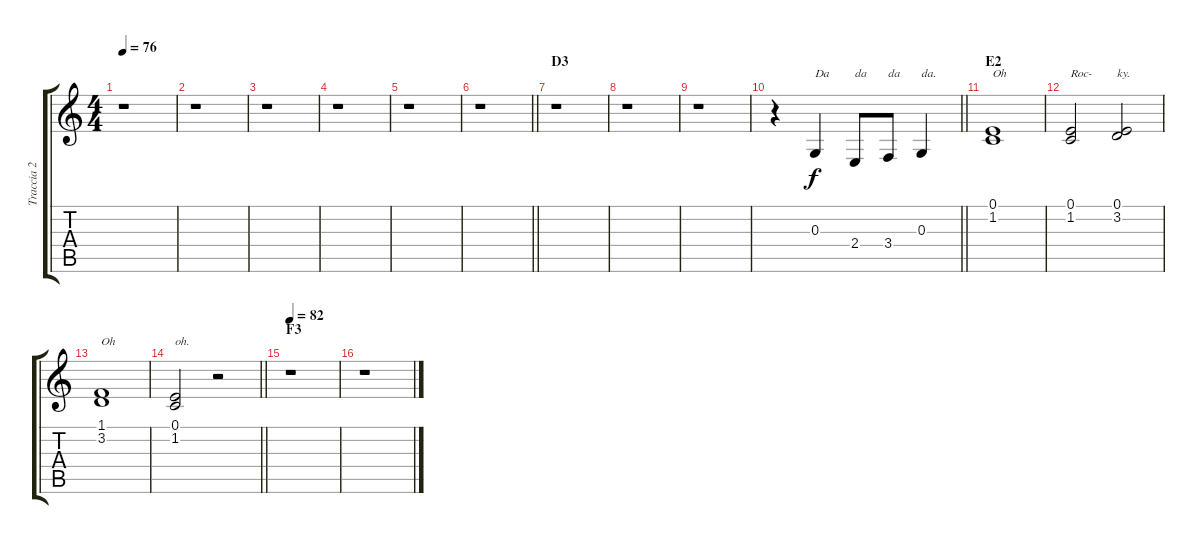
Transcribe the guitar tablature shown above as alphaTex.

\track ("Traccia 2" "Traccia 2") {instrument choiraahs}
\staff {score tabs}
\tuning (E4 B3 G3 D3 A2 E2) {hide}
\ts (4 4)
\tempo 76
\clef g2
\ks c
r.1{dy f} |
r.1 |
r.1 |
r.1 |
r.1 |
\barLineRight lightlight
r.1 |
\section ("" "D3")
r.1 |
r.1 |
r.1 |
\barLineRight lightlight
r.4 0.3.4{txt "Da"} 2.4.8{txt "da"} 3.4.8{txt "da"} 0.3.4{txt "da."} |
\section ("" "E2")
(0.1 1.2).1{txt "Oh"} |
(0.1 1.2).2{txt "Roc-"} (0.1 3.2).2{txt "ky."} |
(1.1 3.2).1{txt "Oh"} |
\barLineRight lightlight
(0.1 1.2).2{txt "oh."} r.2 |
\section ("" "F3")
\tempo 82
r.1 |
r.1
